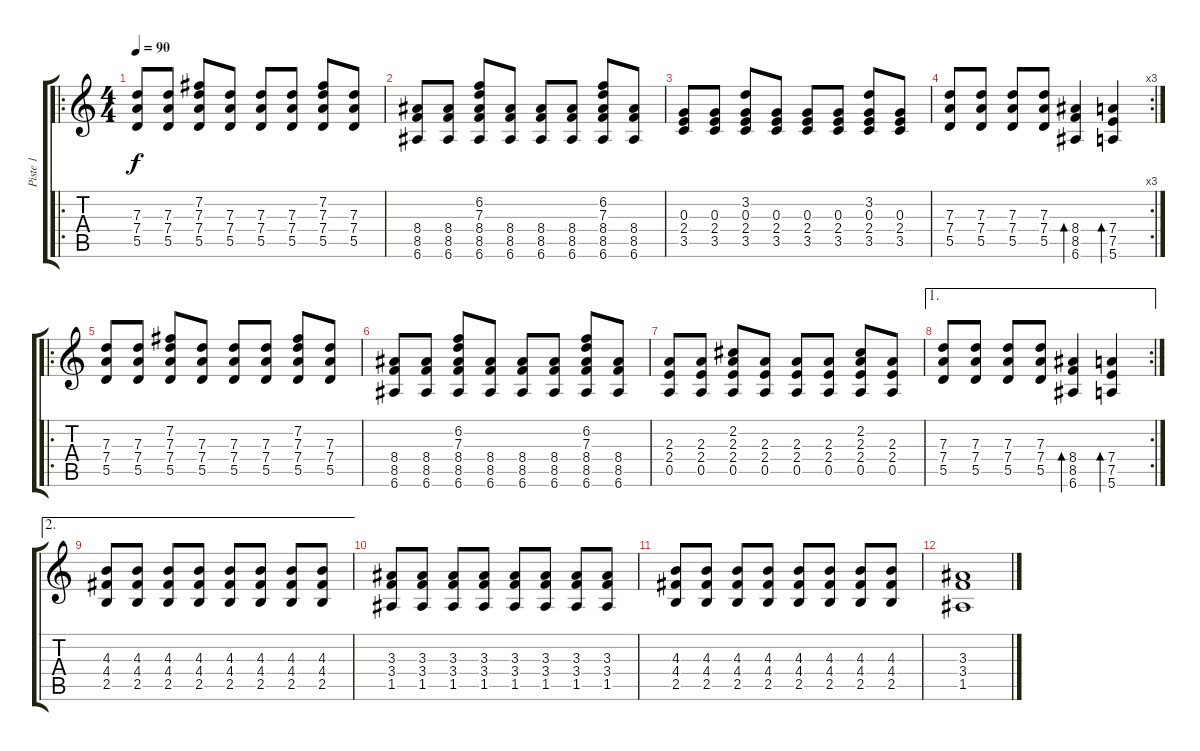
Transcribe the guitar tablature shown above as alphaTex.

\track ("Piste 1" "Piste 1") {instrument acousticguitarsteel}
\staff {score tabs}
\tuning (E4 B3 G3 D3 A2 E2) {hide}
\ro
\ts (4 4)
\tempo 90
\clef g2
\ks c
(7.3 7.4 5.5).8{dy f instrument overdrivenguitar} (7.3 7.4 5.5).8 (7.2 7.3 7.4 5.5).8 (7.3 7.4 5.5).8 (7.3 7.4 5.5).8 (7.3 7.4 5.5).8 (7.2 7.3 7.4 5.5).8 (7.3 7.4 5.5).8 |
(8.4 8.5 6.6).8 (8.4 8.5 6.6).8 (6.2 7.3 8.4 8.5 6.6).8 (8.4 8.5 6.6).8 (8.4 8.5 6.6).8 (8.4 8.5 6.6).8 (6.2 7.3 8.4 8.5 6.6).8 (8.4 8.5 6.6).8 |
(0.3 2.4 3.5).8 (0.3 2.4 3.5).8 (3.2 0.3 2.4 3.5).8 (0.3 2.4 3.5).8 (0.3 2.4 3.5).8 (0.3 2.4 3.5).8 (3.2 0.3 2.4 3.5).8 (0.3 2.4 3.5).8 |
\rc 3
(7.3 7.4 5.5).8 (7.3 7.4 5.5).8 (7.3 7.4 5.5).8 (7.3 7.4 5.5).8 (8.4 8.5 6.6).4{bd 60} (7.4 7.5 5.6).4{bd 60} |
\ro
(7.3 7.4 5.5).8{instrument overdrivenguitar} (7.3 7.4 5.5).8 (7.2 7.3 7.4 5.5).8 (7.3 7.4 5.5).8 (7.3 7.4 5.5).8 (7.3 7.4 5.5).8 (7.2 7.3 7.4 5.5).8 (7.3 7.4 5.5).8 |
(8.4 8.5 6.6).8 (8.4 8.5 6.6).8 (6.2 7.3 8.4 8.5 6.6).8 (8.4 8.5 6.6).8 (8.4 8.5 6.6).8 (8.4 8.5 6.6).8 (6.2 7.3 8.4 8.5 6.6).8 (8.4 8.5 6.6).8 |
(2.3 2.4 0.5).8 (2.3 2.4 0.5).8 (2.2 2.3 2.4 0.5).8 (2.3 2.4 0.5).8 (2.3 2.4 0.5).8 (2.3 2.4 0.5).8 (2.2 2.3 2.4 0.5).8 (2.3 2.4 0.5).8 |
\ae 1
\rc 2
(7.3 7.4 5.5).8 (7.3 7.4 5.5).8 (7.3 7.4 5.5).8 (7.3 7.4 5.5).8 (8.4 8.5 6.6).4{bd 60} (7.4 7.5 5.6).4{bd 60} |
\ae 2
(4.3 4.4 2.5).8 (4.3 4.4 2.5).8 (4.3 4.4 2.5).8 (4.3 4.4 2.5).8 (4.3 4.4 2.5).8 (4.3 4.4 2.5).8 (4.3 4.4 2.5).8 (4.3 4.4 2.5).8 |
(3.3 3.4 1.5).8 (3.3 3.4 1.5).8 (3.3 3.4 1.5).8 (3.3 3.4 1.5).8 (3.3 3.4 1.5).8 (3.3 3.4 1.5).8 (3.3 3.4 1.5).8 (3.3 3.4 1.5).8 |
(4.3 4.4 2.5).8 (4.3 4.4 2.5).8 (4.3 4.4 2.5).8 (4.3 4.4 2.5).8 (4.3 4.4 2.5).8 (4.3 4.4 2.5).8 (4.3 4.4 2.5).8 (4.3 4.4 2.5).8 |
(3.3 3.4 1.5).1
